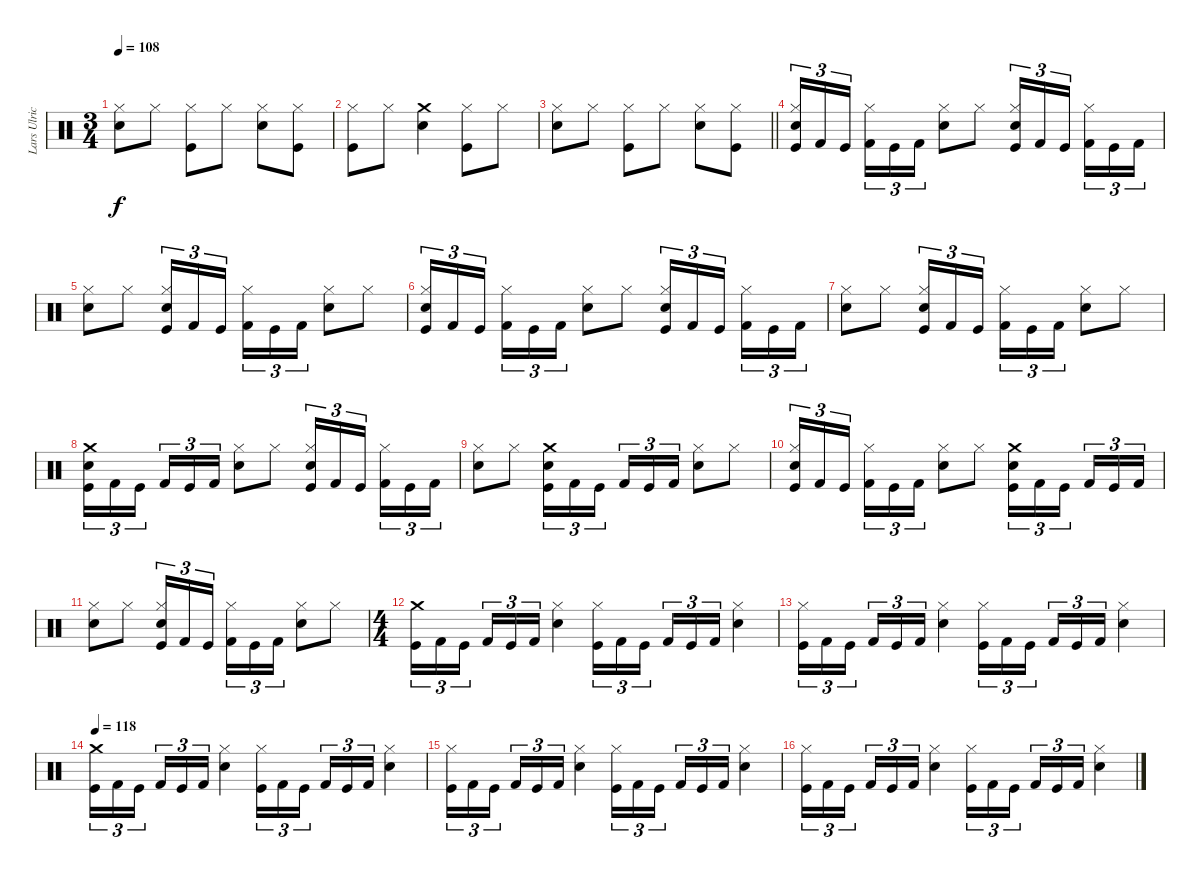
\track ("Lars Ulrich" "Lars Ulric") {instrument percussion}
\staff {score}
\articulation defaults
\ts (3 4)
\tempo 108
\clef neutral
\ks c
("Snare (hit) 2" "Hi-Hat (closed)").8{dy f} "Hi-Hat (closed)".8 ("Hi-Hat (closed)" "Kick (hit)").8 "Hi-Hat (closed)".8 ("Snare (hit) 2" "Hi-Hat (closed)").8 ("Kick (hit)" "Hi-Hat (closed)").8 |
("Hi-Hat (closed)" "Kick (hit)").8 "Hi-Hat (closed)".8 ("Crash medium (hit)" "Snare (hit) 2").4 ("Hi-Hat (closed)" "Kick (hit)").8 "Hi-Hat (closed)".8 |
\barLineRight lightlight
("Hi-Hat (closed)" "Snare (hit) 2").8 "Hi-Hat (closed)".8 ("Hi-Hat (closed)" "Kick (hit)").8 "Hi-Hat (closed)".8 ("Hi-Hat (closed)" "Snare (hit) 2").8 ("Kick (hit)" "Hi-Hat (closed)").8 |
("Hi-Hat (closed)" "Snare (hit) 2" "Kick (hit)").16{tu (3 2)} "Kick (hit) 2".16{tu (3 2)} "Kick (hit)".16{tu (3 2) beam splitsecondary} ("Hi-Hat (closed)" "Kick (hit) 2").16{tu (3 2)} "Kick (hit)".16{tu (3 2)} "Kick (hit) 2".16{tu (3 2)} ("Snare (hit) 2" "Hi-Hat (closed)").8 "Hi-Hat (closed)".8 ("Hi-Hat (closed)" "Snare (hit) 2" "Kick (hit)").16{tu (3 2)} "Kick (hit) 2".16{tu (3 2)} "Kick (hit)".16{tu (3 2) beam splitsecondary} ("Hi-Hat (closed)" "Kick (hit) 2").16{tu (3 2)} "Kick (hit)".16{tu (3 2)} "Kick (hit) 2".16{tu (3 2)} |
("Hi-Hat (closed)" "Snare (hit) 2").8 "Hi-Hat (closed)".8 ("Hi-Hat (closed)" "Snare (hit) 2" "Kick (hit)").16{tu (3 2)} "Kick (hit) 2".16{tu (3 2)} "Kick (hit)".16{tu (3 2) beam splitsecondary} ("Hi-Hat (closed)" "Kick (hit) 2").16{tu (3 2)} "Kick (hit)".16{tu (3 2)} "Kick (hit) 2".16{tu (3 2)} ("Snare (hit) 2" "Hi-Hat (closed)").8 "Hi-Hat (closed)".8 |
("Hi-Hat (closed)" "Snare (hit) 2" "Kick (hit)").16{tu (3 2)} "Kick (hit) 2".16{tu (3 2)} "Kick (hit)".16{tu (3 2) beam splitsecondary} ("Hi-Hat (closed)" "Kick (hit) 2").16{tu (3 2)} "Kick (hit)".16{tu (3 2)} "Kick (hit) 2".16{tu (3 2)} ("Snare (hit) 2" "Hi-Hat (closed)").8 "Hi-Hat (closed)".8 ("Hi-Hat (closed)" "Snare (hit) 2" "Kick (hit)").16{tu (3 2)} "Kick (hit) 2".16{tu (3 2)} "Kick (hit)".16{tu (3 2) beam splitsecondary} ("Hi-Hat (closed)" "Kick (hit) 2").16{tu (3 2)} "Kick (hit)".16{tu (3 2)} "Kick (hit) 2".16{tu (3 2)} |
("Hi-Hat (closed)" "Snare (hit) 2").8 "Hi-Hat (closed)".8 ("Hi-Hat (closed)" "Snare (hit) 2" "Kick (hit)").16{tu (3 2)} "Kick (hit) 2".16{tu (3 2)} "Kick (hit)".16{tu (3 2) beam splitsecondary} ("Hi-Hat (closed)" "Kick (hit) 2").16{tu (3 2)} "Kick (hit)".16{tu (3 2)} "Kick (hit) 2".16{tu (3 2)} ("Snare (hit) 2" "Hi-Hat (closed)").8 "Hi-Hat (closed)".8 |
("Crash medium (hit)" "Snare (hit) 2" "Kick (hit)").16{tu (3 2)} "Kick (hit) 2".16{tu (3 2)} "Kick (hit)".16{tu (3 2) beam splitsecondary} "Kick (hit) 2".16{tu (3 2)} "Kick (hit)".16{tu (3 2)} "Kick (hit) 2".16{tu (3 2)} ("Snare (hit) 2" "Hi-Hat (closed)").8 "Hi-Hat (closed)".8 ("Hi-Hat (closed)" "Snare (hit) 2" "Kick (hit)").16{tu (3 2)} "Kick (hit) 2".16{tu (3 2)} "Kick (hit)".16{tu (3 2) beam splitsecondary} ("Hi-Hat (closed)" "Kick (hit) 2").16{tu (3 2)} "Kick (hit)".16{tu (3 2)} "Kick (hit) 2".16{tu (3 2)} |
("Hi-Hat (closed)" "Snare (hit) 2").8 "Hi-Hat (closed)".8 ("Crash medium (hit)" "Snare (hit) 2" "Kick (hit)").16{tu (3 2)} "Kick (hit) 2".16{tu (3 2)} "Kick (hit)".16{tu (3 2) beam splitsecondary} "Kick (hit) 2".16{tu (3 2)} "Kick (hit)".16{tu (3 2)} "Kick (hit) 2".16{tu (3 2)} ("Snare (hit) 2" "Hi-Hat (closed)").8 "Hi-Hat (closed)".8 |
("Hi-Hat (closed)" "Snare (hit) 2" "Kick (hit)").16{tu (3 2)} "Kick (hit) 2".16{tu (3 2)} "Kick (hit)".16{tu (3 2) beam splitsecondary} ("Hi-Hat (closed)" "Kick (hit) 2").16{tu (3 2)} "Kick (hit)".16{tu (3 2)} "Kick (hit) 2".16{tu (3 2)} ("Snare (hit) 2" "Hi-Hat (closed)").8 "Hi-Hat (closed)".8 ("Crash medium (hit)" "Snare (hit) 2" "Kick (hit)").16{tu (3 2)} "Kick (hit) 2".16{tu (3 2)} "Kick (hit)".16{tu (3 2) beam splitsecondary} "Kick (hit) 2".16{tu (3 2)} "Kick (hit)".16{tu (3 2)} "Kick (hit) 2".16{tu (3 2)} |
("Hi-Hat (closed)" "Snare (hit) 2").8 "Hi-Hat (closed)".8 ("Hi-Hat (closed)" "Snare (hit) 2" "Kick (hit)").16{tu (3 2)} "Kick (hit) 2".16{tu (3 2)} "Kick (hit)".16{tu (3 2) beam splitsecondary} ("Hi-Hat (closed)" "Kick (hit) 2").16{tu (3 2)} "Kick (hit)".16{tu (3 2)} "Kick (hit) 2".16{tu (3 2)} ("Snare (hit) 2" "Hi-Hat (closed)").8 "Hi-Hat (closed)".8 |
\ts (4 4)
("Crash medium (hit)" "Kick (hit)").16{tu (3 2)} "Kick (hit) 2".16{tu (3 2)} "Kick (hit)".16{tu (3 2) beam splitsecondary} "Kick (hit) 2".16{tu (3 2)} "Kick (hit)".16{tu (3 2)} "Kick (hit) 2".16{tu (3 2)} ("Snare (hit) 2" "Hi-Hat (closed)").4 ("Hi-Hat (closed)" "Kick (hit)").16{tu (3 2)} "Kick (hit) 2".16{tu (3 2)} "Kick (hit)".16{tu (3 2) beam splitsecondary} "Kick (hit) 2".16{tu (3 2)} "Kick (hit)".16{tu (3 2)} "Kick (hit) 2".16{tu (3 2)} ("Snare (hit) 2" "Hi-Hat (closed)").4 |
("Hi-Hat (closed)" "Kick (hit)").16{tu (3 2)} "Kick (hit) 2".16{tu (3 2)} "Kick (hit)".16{tu (3 2) beam splitsecondary} "Kick (hit) 2".16{tu (3 2)} "Kick (hit)".16{tu (3 2)} "Kick (hit) 2".16{tu (3 2)} ("Snare (hit) 2" "Hi-Hat (closed)").4 ("Hi-Hat (closed)" "Kick (hit)").16{tu (3 2)} "Kick (hit) 2".16{tu (3 2)} "Kick (hit)".16{tu (3 2) beam splitsecondary} "Kick (hit) 2".16{tu (3 2)} "Kick (hit)".16{tu (3 2)} "Kick (hit) 2".16{tu (3 2)} ("Snare (hit) 2" "Hi-Hat (closed)").4 |
\tempo 118
("Crash medium (hit)" "Kick (hit)").16{tu (3 2)} "Kick (hit) 2".16{tu (3 2)} "Kick (hit)".16{tu (3 2) beam splitsecondary} "Kick (hit) 2".16{tu (3 2)} "Kick (hit)".16{tu (3 2)} "Kick (hit) 2".16{tu (3 2)} ("Snare (hit) 2" "Hi-Hat (closed)").4 ("Hi-Hat (closed)" "Kick (hit)").16{tu (3 2)} "Kick (hit) 2".16{tu (3 2)} "Kick (hit)".16{tu (3 2) beam splitsecondary} "Kick (hit) 2".16{tu (3 2)} "Kick (hit)".16{tu (3 2)} "Kick (hit) 2".16{tu (3 2)} ("Snare (hit) 2" "Hi-Hat (closed)").4 |
("Hi-Hat (closed)" "Kick (hit)").16{tu (3 2)} "Kick (hit) 2".16{tu (3 2)} "Kick (hit)".16{tu (3 2) beam splitsecondary} "Kick (hit) 2".16{tu (3 2)} "Kick (hit)".16{tu (3 2)} "Kick (hit) 2".16{tu (3 2)} ("Snare (hit) 2" "Hi-Hat (closed)").4 ("Hi-Hat (closed)" "Kick (hit)").16{tu (3 2)} "Kick (hit) 2".16{tu (3 2)} "Kick (hit)".16{tu (3 2) beam splitsecondary} "Kick (hit) 2".16{tu (3 2)} "Kick (hit)".16{tu (3 2)} "Kick (hit) 2".16{tu (3 2)} ("Snare (hit) 2" "Hi-Hat (closed)").4 |
("Hi-Hat (closed)" "Kick (hit)").16{tu (3 2)} "Kick (hit) 2".16{tu (3 2)} "Kick (hit)".16{tu (3 2) beam splitsecondary} "Kick (hit) 2".16{tu (3 2)} "Kick (hit)".16{tu (3 2)} "Kick (hit) 2".16{tu (3 2)} ("Snare (hit) 2" "Hi-Hat (closed)").4 ("Hi-Hat (closed)" "Kick (hit)").16{tu (3 2)} "Kick (hit) 2".16{tu (3 2)} "Kick (hit)".16{tu (3 2) beam splitsecondary} "Kick (hit) 2".16{tu (3 2)} "Kick (hit)".16{tu (3 2)} "Kick (hit) 2".16{tu (3 2)} ("Snare (hit) 2" "Hi-Hat (closed)").4
